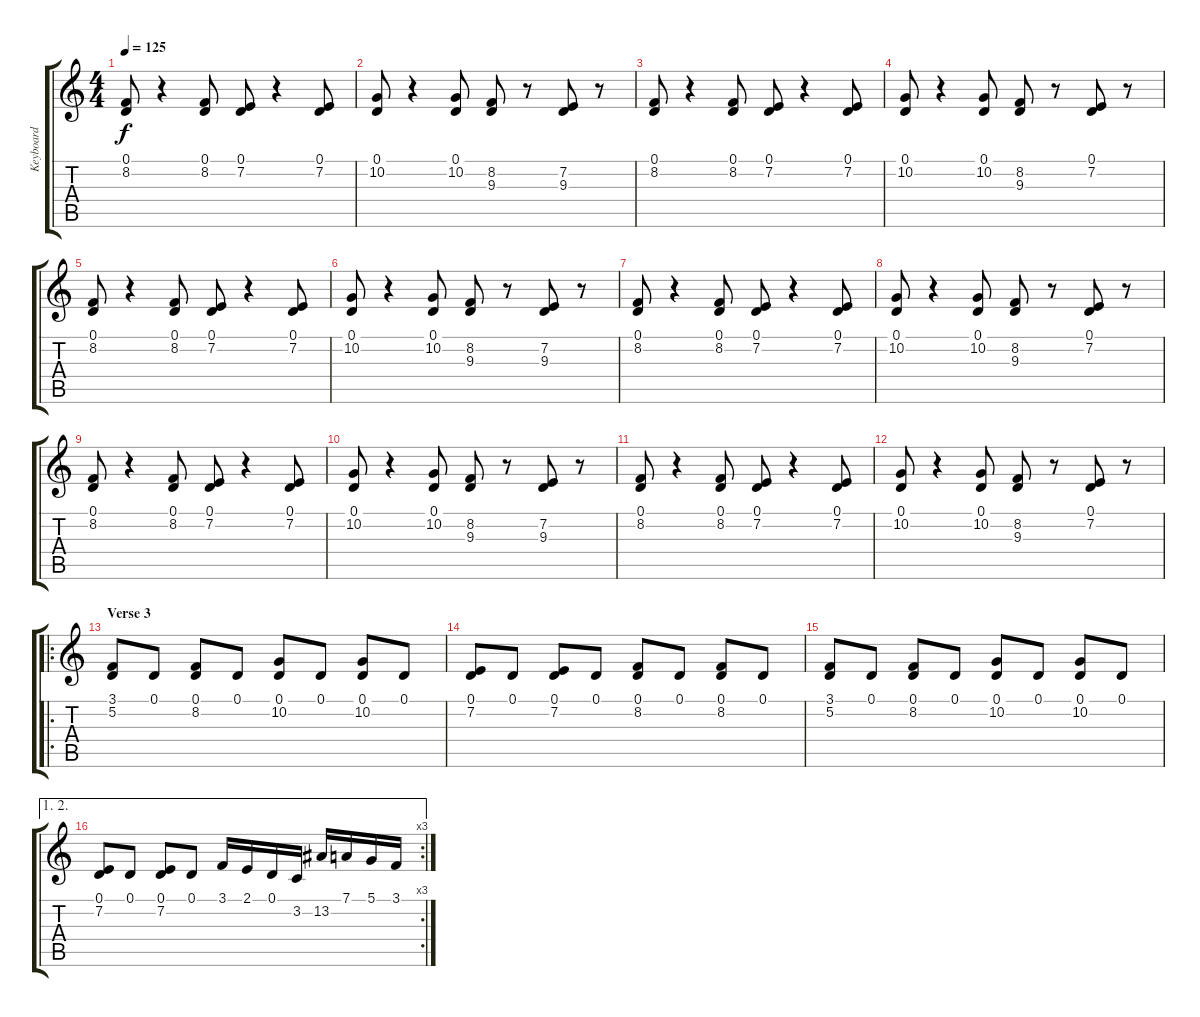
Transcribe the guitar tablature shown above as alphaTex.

\track ("Keyboard" "Keyboard") {instrument harpsichord}
\staff {score tabs}
\tuning (D4 A3 F3 C3 G2 D2) {hide}
\ts (4 4)
\tempo 125
\clef g2
\ks c
(0.1 8.2).8{dy f} r.4 (0.1 8.2).8 (0.1 7.2).8 r.4 (0.1 7.2).8 |
(0.1 10.2).8 r.4 (0.1 10.2).8 (8.2 9.3).8 r.8 (7.2 9.3).8 r.8 |
(0.1 8.2).8 r.4 (0.1 8.2).8 (0.1 7.2).8 r.4 (0.1 7.2).8 |
(0.1 10.2).8 r.4 (0.1 10.2).8 (8.2 9.3).8 r.8 (0.1 7.2).8 r.8 |
(0.1 8.2).8 r.4 (0.1 8.2).8 (0.1 7.2).8 r.4 (0.1 7.2).8 |
(0.1 10.2).8 r.4 (0.1 10.2).8 (8.2 9.3).8 r.8 (7.2 9.3).8 r.8 |
(0.1 8.2).8 r.4 (0.1 8.2).8 (0.1 7.2).8 r.4 (0.1 7.2).8 |
(0.1 10.2).8 r.4 (0.1 10.2).8 (8.2 9.3).8 r.8 (0.1 7.2).8 r.8 |
(0.1 8.2).8 r.4 (0.1 8.2).8 (0.1 7.2).8 r.4 (0.1 7.2).8 |
(0.1 10.2).8 r.4 (0.1 10.2).8 (8.2 9.3).8 r.8 (7.2 9.3).8 r.8 |
(0.1 8.2).8 r.4 (0.1 8.2).8 (0.1 7.2).8 r.4 (0.1 7.2).8 |
(0.1 10.2).8 r.4 (0.1 10.2).8 (8.2 9.3).8 r.8 (0.1 7.2).8 r.8 |
\ro
\section ("" "Verse 3")
(3.1 5.2).8 0.1.8 (0.1 8.2).8 0.1.8 (0.1 10.2).8 0.1.8 (0.1 10.2).8 0.1.8 |
(0.1 7.2).8 0.1.8 (0.1 7.2).8 0.1.8 (0.1 8.2).8 0.1.8 (0.1 8.2).8 0.1.8 |
(3.1 5.2).8 0.1.8 (0.1 8.2).8 0.1.8 (0.1 10.2).8 0.1.8 (0.1 10.2).8 0.1.8 |
\ae (1 2)
\rc 3
(0.1 7.2).8 0.1.8 (0.1 7.2).8 0.1.8 3.1.16 2.1.16 0.1.16 3.2.16 13.2.16 7.1.16 5.1.16 3.1.16
